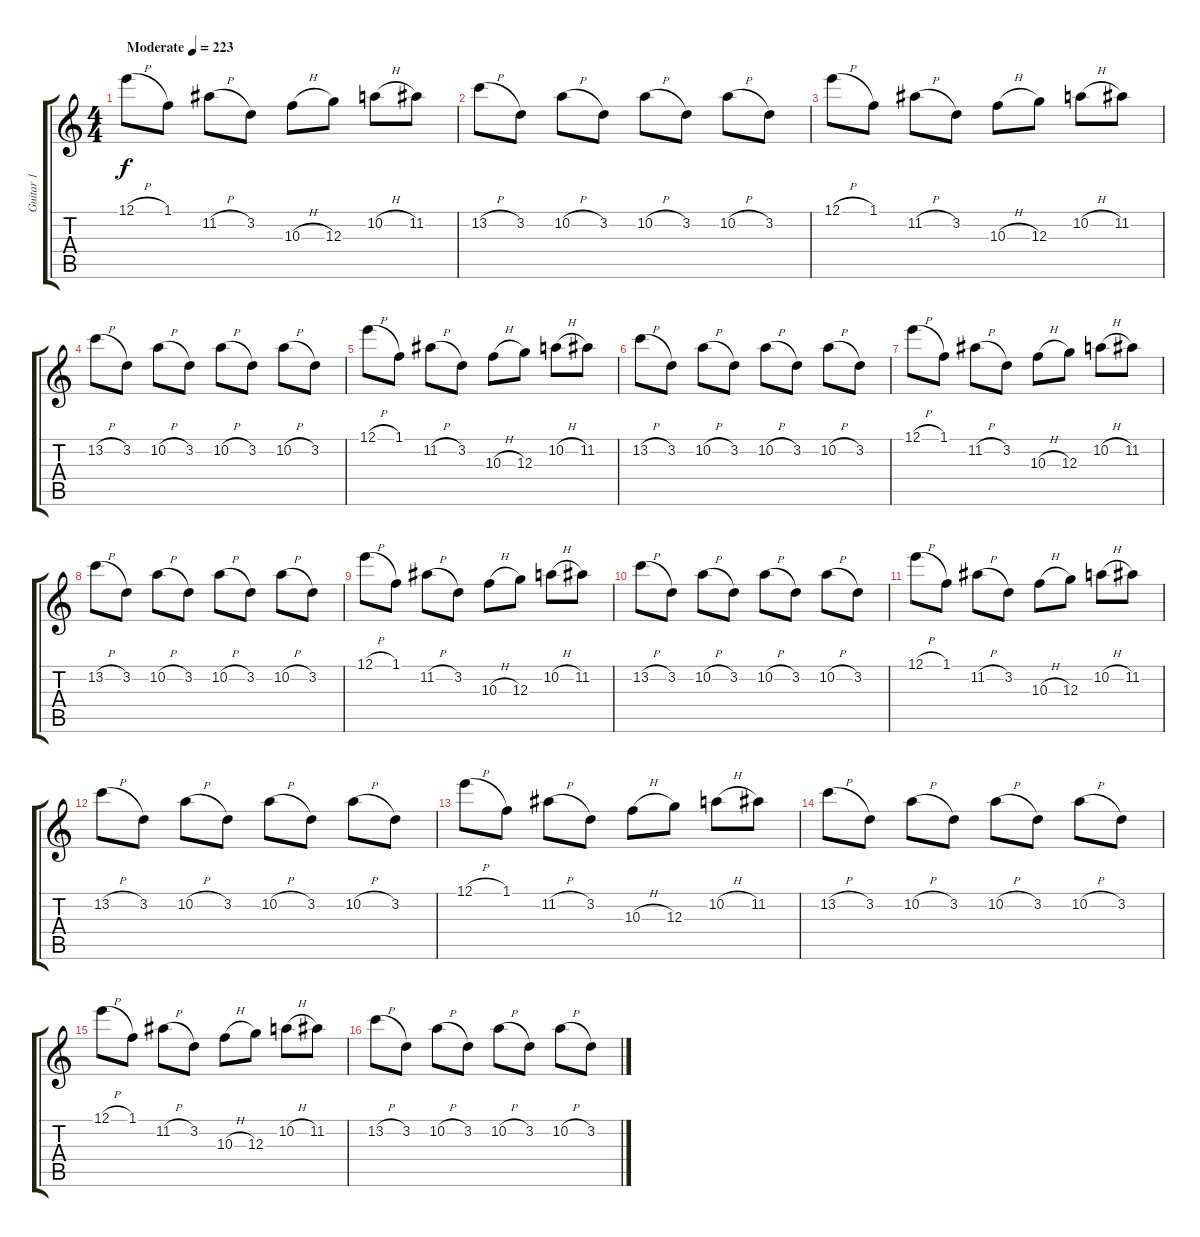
\track ("Guitar 1" "Guitar 1") {instrument distortionguitar}
\staff {score tabs}
\tuning (E4 B3 G3 D3 A2 D2) {hide}
\ts (4 4)
\tempo (223 "Moderate")
\clef g2
\ks c
12.1{h}.8{dy f instrument distortionguitar} 1.1.8 11.2{h}.8 3.2.8 10.3{h}.8 12.3.8 10.2{h}.8 11.2.8 |
13.2{h}.8 3.2.8 10.2{h}.8 3.2.8 10.2{h}.8 3.2.8 10.2{h}.8 3.2.8 |
12.1{h}.8 1.1.8 11.2{h}.8 3.2.8 10.3{h}.8 12.3.8 10.2{h}.8 11.2.8 |
13.2{h}.8 3.2.8 10.2{h}.8 3.2.8 10.2{h}.8 3.2.8 10.2{h}.8 3.2.8 |
12.1{h}.8 1.1.8 11.2{h}.8 3.2.8 10.3{h}.8 12.3.8 10.2{h}.8 11.2.8 |
13.2{h}.8 3.2.8 10.2{h}.8 3.2.8 10.2{h}.8 3.2.8 10.2{h}.8 3.2.8 |
12.1{h}.8 1.1.8 11.2{h}.8 3.2.8 10.3{h}.8 12.3.8 10.2{h}.8 11.2.8 |
13.2{h}.8 3.2.8 10.2{h}.8 3.2.8 10.2{h}.8 3.2.8 10.2{h}.8 3.2.8 |
12.1{h}.8 1.1.8 11.2{h}.8 3.2.8 10.3{h}.8 12.3.8 10.2{h}.8 11.2.8 |
13.2{h}.8 3.2.8 10.2{h}.8 3.2.8 10.2{h}.8 3.2.8 10.2{h}.8 3.2.8 |
12.1{h}.8 1.1.8 11.2{h}.8 3.2.8 10.3{h}.8 12.3.8 10.2{h}.8 11.2.8 |
13.2{h}.8 3.2.8 10.2{h}.8 3.2.8 10.2{h}.8 3.2.8 10.2{h}.8 3.2.8 |
12.1{h}.8 1.1.8 11.2{h}.8 3.2.8 10.3{h}.8 12.3.8 10.2{h}.8 11.2.8 |
13.2{h}.8 3.2.8 10.2{h}.8 3.2.8 10.2{h}.8 3.2.8 10.2{h}.8 3.2.8 |
12.1{h}.8 1.1.8 11.2{h}.8 3.2.8 10.3{h}.8 12.3.8 10.2{h}.8 11.2.8 |
13.2{h}.8 3.2.8 10.2{h}.8 3.2.8 10.2{h}.8 3.2.8 10.2{h}.8 3.2.8
